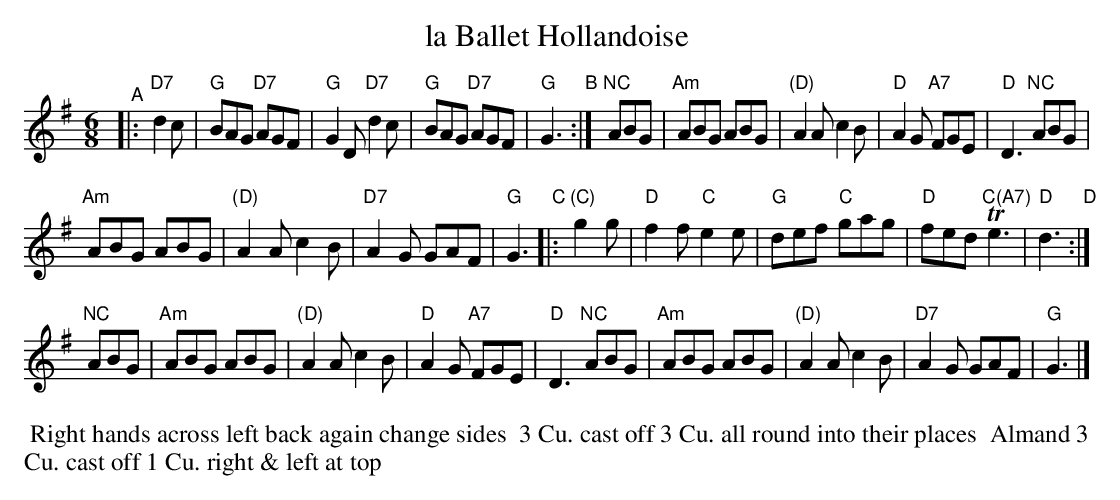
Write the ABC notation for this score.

X:1
T: la Ballet Hollandoise
M: 6/8
L: 1/8
K: G
"^A"|:\
"D7"d2c |\
"G"BAG "D7"AGF | "G"G2D "D7"d2c | "G"BAG "D7"AGF | "G"G3 "B":|\
"NC"ABG |\
"Am"ABG ABG | "(D)"A2A c2B | "D"A2G "A7"FGE | "D"D3 "NC"ABG |
"Am"ABG ABG | "(D)"A2A c2B | "D7"A2G GAF | "G"G3 \
"C"|: "(C)"g2g |\
"D"f2f "C"e2e | "G"def "C"gag | "D"fed "C(A7)"Te3 | "D"d3 "D":|
"NC"ABG |\
"Am"ABG ABG | "(D)"A2A c2B | "D"A2G "A7"FGE | "D"D3 "NC"ABG |\
"Am"ABG ABG | "(D)"A2A c2B | "D7"A2G GAF | "G"G3 |]
